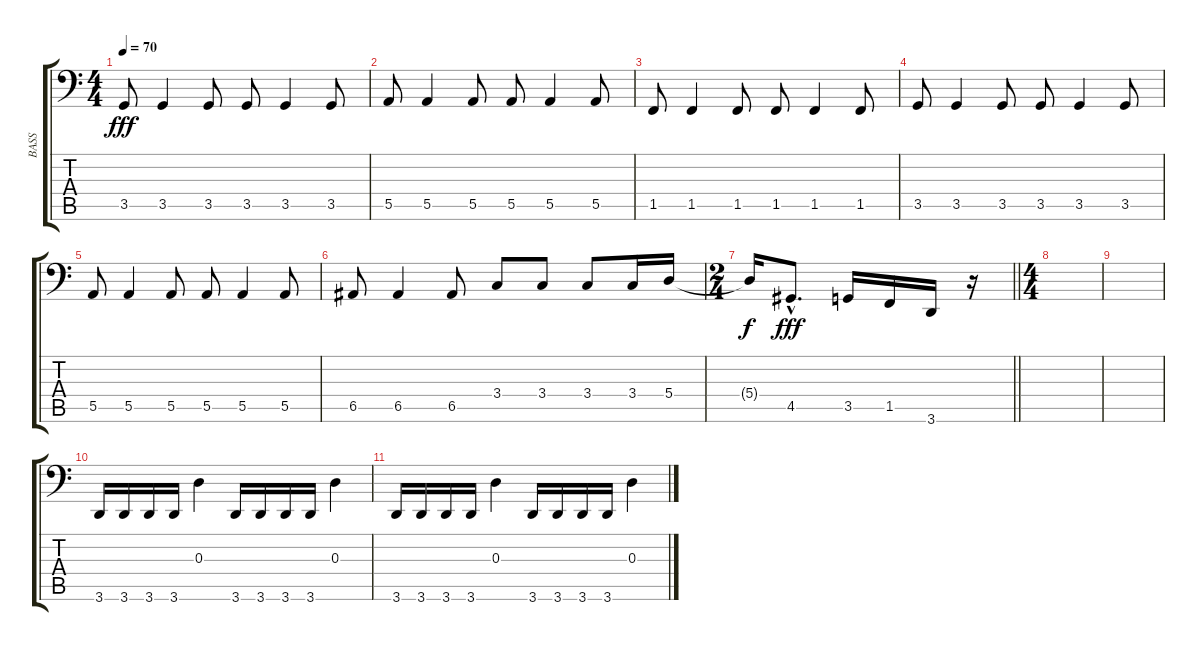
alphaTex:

\track ("BASS" "BASS") {instrument electricbasspick}
\staff {score tabs}
\tuning (C3 G2 D2 A1 E1 B0) {hide}
\ts (4 4)
\tempo 70
\clef f4
\ks c
3.5.8{dy fff} 3.5.4 3.5.8 3.5.8 3.5.4 3.5.8 |
5.5.8 5.5.4 5.5.8 5.5.8 5.5.4 5.5.8 |
1.5.8 1.5.4 1.5.8 1.5.8 1.5.4 1.5.8 |
3.5.8 3.5.4 3.5.8 3.5.8 3.5.4 3.5.8 |
5.5.8 5.5.4 5.5.8 5.5.8 5.5.4 5.5.8 |
6.5.8 6.5.4 6.5.8 3.4.8 3.4.8 3.4.8 3.4.16 5.4.16 |
\ts (2 4)
\barLineRight lightlight
5.4{t}.16{dy f} 4.5{hac}.8{d dy fff} 3.5.16 1.5.16 3.6.16 r.16 |
\ts (4 4)
|
|
3.6.16 3.6.16 3.6.16 3.6.16 0.3.4 3.6.16 3.6.16 3.6.16 3.6.16 0.3.4 |
3.6.16 3.6.16 3.6.16 3.6.16 0.3.4 3.6.16 3.6.16 3.6.16 3.6.16 0.3.4
